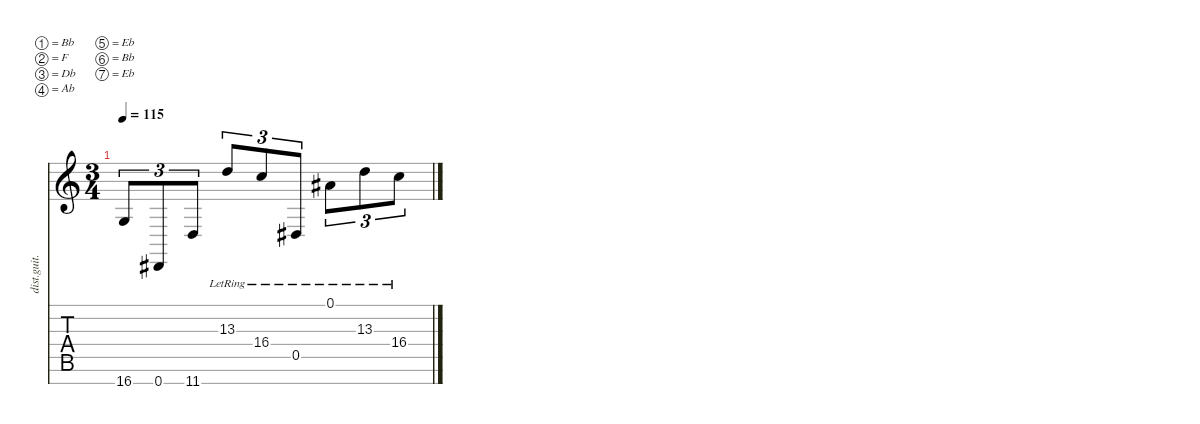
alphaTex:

\defaultSystemsLayout 4
\hideDynamics
\bracketExtendMode nobrackets
\track ("Guitar 2" "dist.guit.") {instrument distortionguitar}
\staff {score tabs}
\tuning (Bb3 F3 Db3 Ab2 Eb2 Bb1 Eb1)
\ts (3 4)
\tempo 115
\clef g2
\ks c
16.7.8{tu (3 2) dy mf beam Up} 0.7{acc #}.8{tu (3 2) beam Up} 11.7.8{tu (3 2) beam Up} 13.3{lr}.8{tu (3 2) beam Up} 16.4{lr}.8{tu (3 2) beam Up} 0.5{lr acc #}.8{tu (3 2) beam Up} 0.1{lr acc #}.8{tu (3 2) beam Down} 13.3{lr}.8{tu (3 2) beam Down} 16.4{lr}.8{tu (3 2) beam Down}
